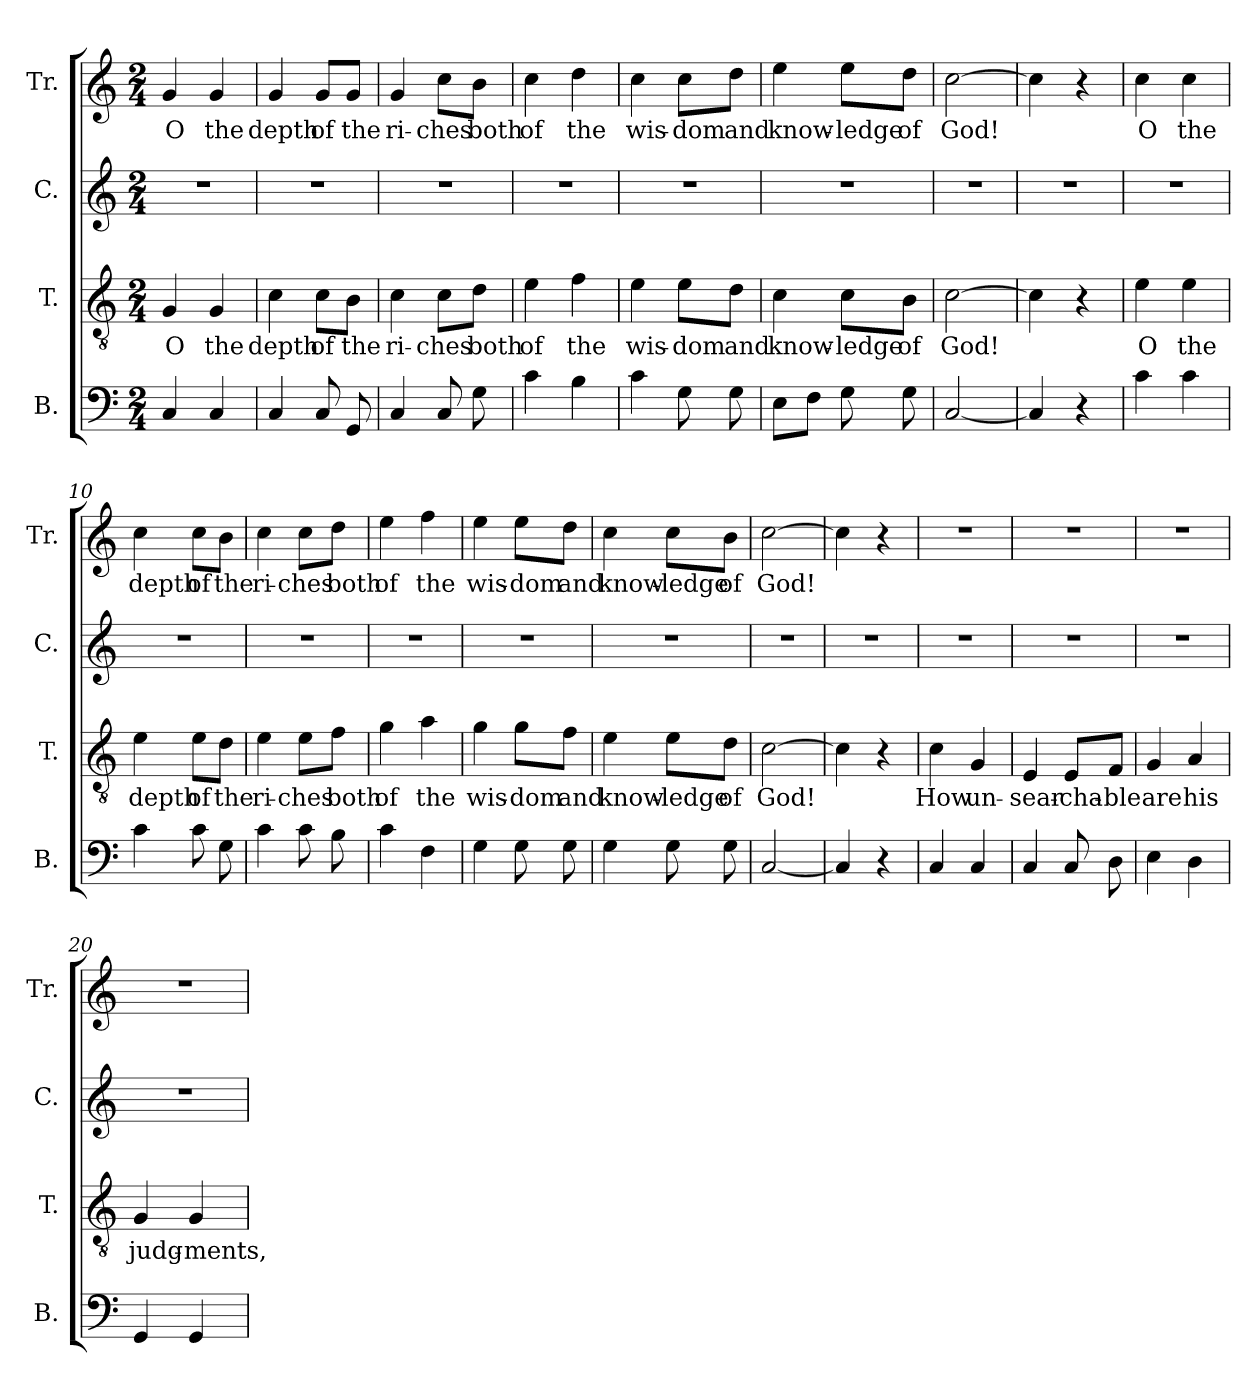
**kern	**kern	**text	**kern	**kern	**text
*part4	*part3	*part3	*part2	*part1	*part1
*staff4	*staff3	*staff3	*staff2	*staff1	*staff1
*I"B.	*I"T.	*	*I"C.	*I"Tr.	*
*I'B.	*I'T.	*	*I'C.	*I'Tr.	*
*clefF4	*clefGv2	*	*clefG2	*clefG2	*
*k[]	*k[]	*	*k[]	*k[]	*
*M2/4	*M2/4	*	*M2/4	*M2/4	*
*MM90	*MM90	*	*MM90	*MM90	*
=1	=1	=1	=1	=1	=1
!	!	!LO:LY:b	!	!	!LO:LY:b
4C/	4G/	O	2r	4g/	O
!	!	!LO:LY:b	!	!	!LO:LY:b
4C/	4G/	the	.	4g/	the
=2	=2	=2	=2	=2	=2
!	!	!LO:LY:b	!	!	!LO:LY:b
4C/	4c\	depth	2r	4g/	depth
!	!	!LO:LY:b	!	!	!LO:LY:b
8C/	8c\L	of	.	8g/L	of
!	!	!LO:LY:b	!	!	!LO:LY:b
8GG/	8B\J	the	.	8g/J	the
=3	=3	=3	=3	=3	=3
!	!	!LO:LY:b	!	!	!LO:LY:b
4C/	4c\	ri-	2r	4g/	ri-
!	!	!LO:LY:b	!	!	!LO:LY:b
8C/	8c\L	-ches	.	8cc\L	-ches
!	!	!LO:LY:b	!	!	!LO:LY:b
8G\	8d\J	both	.	8b\J	both
=4	=4	=4	=4	=4	=4
!	!	!LO:LY:b	!	!	!LO:LY:b
4c\	4e\	of	2r	4cc\	of
!	!	!LO:LY:b	!	!	!LO:LY:b
4B\	4f\	the	.	4dd\	the
=5	=5	=5	=5	=5	=5
!	!	!LO:LY:b	!	!	!LO:LY:b
4c\	4e\	wis-	2r	4cc\	wis-
!	!	!LO:LY:b	!	!	!LO:LY:b
8G\	8e\L	-dom	.	8cc\L	-dom
!	!	!LO:LY:b	!	!	!LO:LY:b
8G\	8d\J	and	.	8dd\J	and
=6	=6	=6	=6	=6	=6
!	!	!LO:LY:b	!	!	!LO:LY:b
8E\L	4c\	know-	2r	4ee\	know-
8F\J	.	.	.	.	.
!	!	!LO:LY:b	!	!	!LO:LY:b
8G\	8c\L	-ledge	.	8ee\L	-ledge
!	!	!LO:LY:b	!	!	!LO:LY:b
8G\	8B\J	of	.	8dd\J	of
=7	=7	=7	=7	=7	=7
!	!	!LO:LY:b	!	!	!LO:LY:b
[2C/	[2c\	God!	2r	[2cc\	God!
=8	=8	=8	=8	=8	=8
4C/]	4c\]	.	2r	4cc\]	.
4r	4r	.	.	4r	.
=9	=9	=9	=9	=9	=9
!	!	!LO:LY:b	!	!	!LO:LY:b
4c\	4e\	O	2r	4cc\	O
!	!	!LO:LY:b	!	!	!LO:LY:b
4c\	4e\	the	.	4cc\	the
=10	=10	=10	=10	=10	=10
!	!	!LO:LY:b	!	!	!LO:LY:b
4c\	4e\	depth	2r	4cc\	depth
!	!	!LO:LY:b	!	!	!LO:LY:b
8c\	8e\L	of	.	8cc\L	of
!	!	!LO:LY:b	!	!	!LO:LY:b
8G\	8d\J	the	.	8b\J	the
=11	=11	=11	=11	=11	=11
!	!	!LO:LY:b	!	!	!LO:LY:b
4c\	4e\	ri-	2r	4cc\	ri-
!	!	!LO:LY:b	!	!	!LO:LY:b
8c\	8e\L	-ches	.	8cc\L	-ches
!	!	!LO:LY:b	!	!	!LO:LY:b
8B\	8f\J	both	.	8dd\J	both
=12	=12	=12	=12	=12	=12
!	!	!LO:LY:b	!	!	!LO:LY:b
4c\	4g\	of	2r	4ee\	of
!	!	!LO:LY:b	!	!	!LO:LY:b
4F\	4a\	the	.	4ff\	the
=13	=13	=13	=13	=13	=13
!	!	!LO:LY:b	!	!	!LO:LY:b
4G\	4g\	wis-	2r	4ee\	wis-
!	!	!LO:LY:b	!	!	!LO:LY:b
8G\	8g\L	-dom	.	8ee\L	-dom
!	!	!LO:LY:b	!	!	!LO:LY:b
8G\	8f\J	and	.	8dd\J	and
=14	=14	=14	=14	=14	=14
!	!	!LO:LY:b	!	!	!LO:LY:b
4G\	4e\	know-	2r	4cc\	know-
!	!	!LO:LY:b	!	!	!LO:LY:b
8G\	8e\L	-ledge	.	8cc\L	-ledge
!	!	!LO:LY:b	!	!	!LO:LY:b
8G\	8d\J	of	.	8b\J	of
=15	=15	=15	=15	=15	=15
!	!	!LO:LY:b	!	!	!LO:LY:b
[2C/	[2c\	God!	2r	[2cc\	God!
=16	=16	=16	=16	=16	=16
4C/]	4c\]	.	2r	4cc\]	.
4r	4r	.	.	4r	.
=17	=17	=17	=17	=17	=17
!	!	!LO:LY:b	!	!	!
4C/	4c\	How	2r	2r	.
!	!	!LO:LY:b	!	!	!
4C/	4G/	un-	.	.	.
=18	=18	=18	=18	=18	=18
!	!	!LO:LY:b	!	!	!
4C/	4E/	-sear-	2r	2r	.
!	!	!LO:LY:b	!	!	!
8C/	8E/L	-cha-	.	.	.
!	!	!LO:LY:b	!	!	!
8D\	8F/J	-ble	.	.	.
=19	=19	=19	=19	=19	=19
!	!	!LO:LY:b	!	!	!
4E\	4G/	are	2r	2r	.
!	!	!LO:LY:b	!	!	!
4D\	4A/	his	.	.	.
=20	=20	=20	=20	=20	=20
!	!	!LO:LY:b	!	!	!
4GG/	4G/	judg-	2r	2r	.
!	!	!LO:LY:b	!	!	!
4GG/	4G/	-ments,	.	.	.
=	=	=	=	=	=
*-	*-	*-	*-	*-	*-
